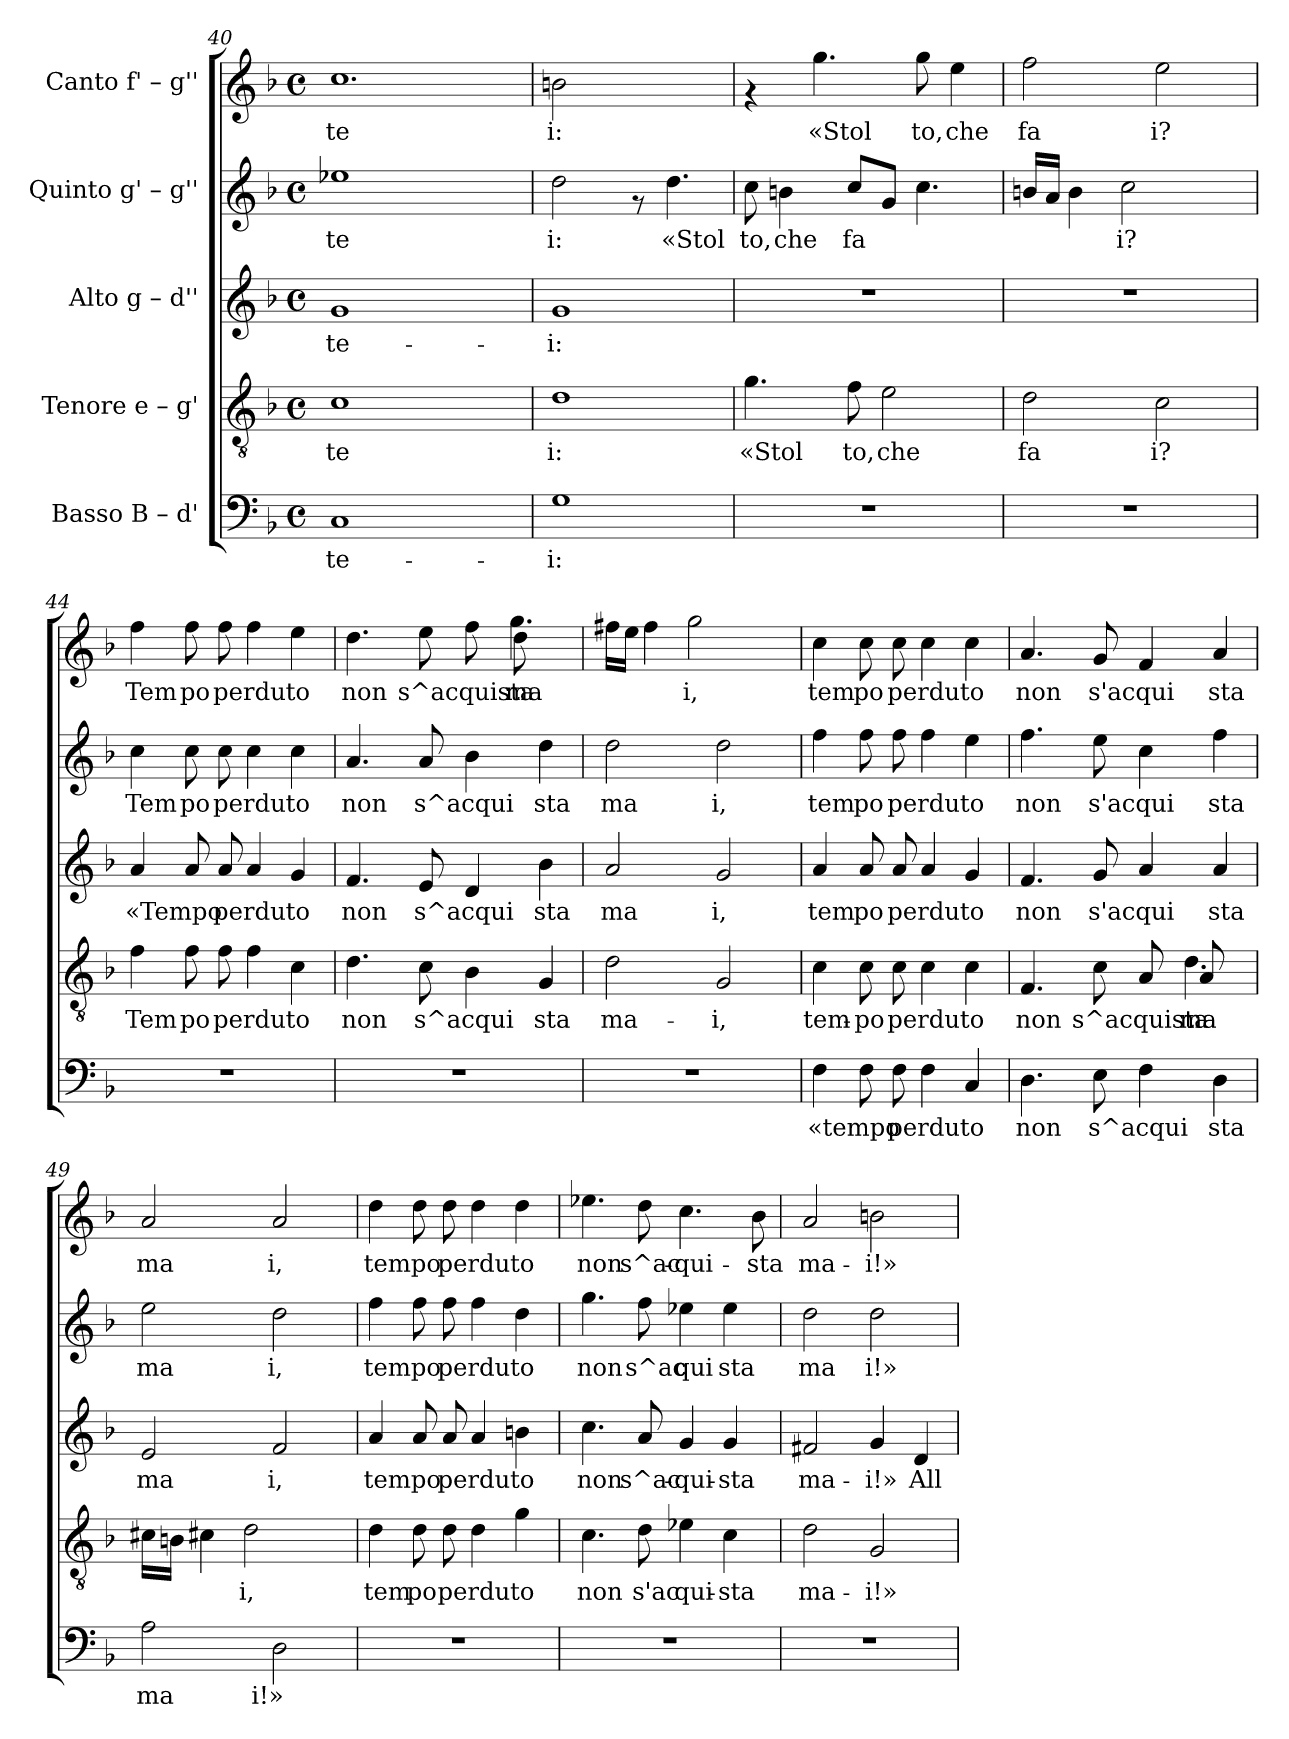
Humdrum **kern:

**kern	**text	**kern	**text	**kern	**text	**kern	**text	**kern	**text
*part5	*part5	*part4	*part4	*part3	*part3	*part2	*part2	*part1	*part1
*staff5	*staff5	*staff4	*staff4	*staff3	*staff3	*staff2	*staff2	*staff1	*staff1
*I"Basso  B – d'	*	*I"Tenore  e – g'	*	*I"Alto  g – d''	*	*I"Quinto  g' – g''	*	*I"Canto  f' – g''	*
*clefF4	*	*clefGv2	*	*clefG2	*	*clefG2	*	*clefG2	*
*k[b-]	*	*k[b-]	*	*k[b-]	*	*k[b-]	*	*k[b-]	*
*F:	*	*F:	*	*F:	*	*F:	*	*F:	*
*M4/4	*	*M4/4	*	*M4/4	*	*M4/4	*	*M4/4	*
*met(c)	*	*met(c)	*	*met(c)	*	*met(c)	*	*met(c)	*
=40	=40	=40	=40	=40	=40	=40	=40	=40	=40
!	!LO:LY:b:cj	!	!LO:LY:b:rj	!	!LO:LY:b:rj	!	!LO:LY:b:rj	!	!LO:LY:b:rj
1C	-te-	1c	te	1g	-te-	1ee-X	te	1.cc	te
2ryy	.	2ryy	.	2ryy	.	2ryy	.	.	.
=41	=41	=41	=41	=41	=41	=41	=41	=41	=41
!	!LO:LY:b:cj	!	!LO:LY:b:rj	!	!LO:LY:b:rj	!	!LO:LY:b:rj	!	!LO:LY:b:rj
1G	-i:	1d	i:	1g	-i:	2dd\	i:	2bn\	i:
.	.	.	.	.	.	8rf	.	2ryy	.
!	!	!	!	!	!	!	!LO:LY:b:rj	!	!
.	.	.	.	.	.	4.dd\	«Stol	.	.
=42	=42	=42	=42	=42	=42	=42	=42	=42	=42
!	!	!	!LO:LY:b:rj	!	!	!	!LO:LY:b:rj	!	!
1r	.	4.g\	«Stol	1r	.	8cc\	to,	4rf	.
!	!	!	!	!	!	!	!LO:LY:b:rj	!	!
.	.	.	.	.	.	4bn\	che	.	.
!	!	!	!	!	!	!	!	!	!LO:LY:b:rj
.	.	.	.	.	.	.	.	4.gg\	«Stol
!	!	!	!LO:LY:b:rj	!	!	!	!LO:LY:b:rj	!	!
.	.	8f\	to,	.	.	8cc/L	fa	.	.
!	!	!	!LO:LY:b:rj	!	!	!	!LO:LY:b:rj	!	!
.	.	2e\	che	.	.	8g/J	.	.	.
!	!	!	!	!	!	!	!LO:LY:b:rj	!	!LO:LY:b:rj
.	.	.	.	.	.	4.cc\	.	8gg\	to,
!	!	!	!	!	!	!	!	!	!LO:LY:b:rj
.	.	.	.	.	.	.	.	4ee\	che
=43	=43	=43	=43	=43	=43	=43	=43	=43	=43
!	!	!	!LO:LY:b:rj	!	!	!	!LO:LY:b:rj	!	!LO:LY:b:rj
1r	.	2d\	fa	1r	.	16b/L	.	2ff\	fa
!	!	!	!	!	!	!	!LO:LY:b:rj	!	!
.	.	.	.	.	.	16a/J	.	.	.
!	!	!	!	!	!	!	!LO:LY:b:rj	!	!
.	.	.	.	.	.	4b\	.	.	.
!	!	!	!	!	!	!	!LO:LY:b:rj	!	!
.	.	.	.	.	.	2cc\	i?	.	.
!	!	!	!LO:LY:b:rj	!	!	!	!	!	!LO:LY:b:rj
.	.	2c\	i?	.	.	.	.	2ee\	i?
.	.	.	.	.	.	8ryy	.	.	.
=44	=44	=44	=44	=44	=44	=44	=44	=44	=44
!	!	!	!LO:LY:b:rj	!	!LO:LY:b:rj	!	!LO:LY:b:rj	!	!LO:LY:b:rj
1r	.	4f\	Tem	4a/	«Tempo	4cc\	Tem	4ff\	Tem
!	!	!	!LO:LY:b:rj	!	!LO:LY:b:rj	!	!LO:LY:b:rj	!	!LO:LY:b:rj
.	.	8f\	po	8a/	.	8cc\	po	8ff\	po
!	!	!	!LO:LY:b:rj	!	!LO:LY:b:rj	!	!LO:LY:b:rj	!	!LO:LY:b:rj
.	.	8f\	perdu	8a/	perdu-	8cc\	perdu	8ff\	perdu
!	!	!	!LO:LY:b:rj	!	!LO:LY:b:rj	!	!LO:LY:b:rj	!	!LO:LY:b:rj
.	.	4f\	.	4a/	--	4cc\	.	4ff\	.
!	!	!	!LO:LY:b:rj	!	!LO:LY:b:rj	!	!LO:LY:b:rj	!	!LO:LY:b:rj
.	.	4c\	to	4g/	-to	4cc\	to	4ee\	to
!!LO:PB:g=z
=45	=45	=45	=45	=45	=45	=45	=45	=45	=45
!	!	!	!LO:LY:b:rj	!	!LO:LY:b:rj	!	!LO:LY:b:rj	!	!LO:LY:b:rj
*	*	*	*	*	*	*	*	*^	*
1r	.	4.d\	non	4.f/	non	4.a/	non	4.dd\	8ryy	non
!	!	!	!LO:LY:b:rj	!	!LO:LY:b:rj	!	!LO:LY:b:rj	!	!	!LO:LY:b:rj
*	*	*	*	*	*	*	*	*v	*v	*
.	.	8c\	s^acqui-	8e/	s^acqui	8a/	s^acqui	8ee\	s^acquista
!	!	!	!LO:LY:b:rj	!	!LO:LY:b:rj	!	!LO:LY:b:rj	!	!LO:LY:b:rj
.	.	4B-\	--	4d/	.	4b-\	.	8ff\	.
*	*	*	*	*	*	*	*	*^	*
!	!	!	!	!	!	!	!	!	!	!LO:LY:b:rj
.	.	.	.	.	.	.	.	4.gg\	8dd\	ma
!	!	!	!LO:LY:b:rj	!	!LO:LY:b:rj	!	!LO:LY:b:rj	!	!	!
.	.	4G/	-sta	4b-\	sta	4dd\	sta	.	4ryy	.
=46	=46	=46	=46	=46	=46	=46	=46	=46	=46	=46
!	!	!	!LO:LY:b:rj	!	!LO:LY:b:rj	!	!LO:LY:b:rj	!	!	!LO:LY:b:rj
*	*	*	*	*	*	*	*	*v	*v	*
1r	.	2d\	ma-	2a/	ma	2dd\	ma	16ff#\L	.
!	!	!	!	!	!	!	!	!	!LO:LY:b:rj
.	.	.	.	.	.	.	.	16ee\J	.
!	!	!	!	!	!	!	!	!	!LO:LY:b:rj
.	.	.	.	.	.	.	.	4ff#\	.
!	!	!	!	!	!	!	!	!	!LO:LY:b:rj
.	.	.	.	.	.	.	.	2gg\	i,
!	!	!	!LO:LY:b:rj	!	!LO:LY:b:rj	!	!LO:LY:b:rj	!	!
.	.	2G/	-i,	2g/	i,	2dd\	i,	.	.
.	.	.	.	.	.	.	.	8ryy	.
=47	=47	=47	=47	=47	=47	=47	=47	=47	=47
!	!LO:LY:b:cj	!	!LO:LY:b:rj	!	!LO:LY:b:rj	!	!LO:LY:b:rj	!	!LO:LY:b:rj
4F\	«tempo	4c\	tem-	4a/	tem	4ff\	tem	4cc\	tem
!	!LO:LY:b:cj	!	!LO:LY:b:rj	!	!LO:LY:b:rj	!	!LO:LY:b:rj	!	!LO:LY:b:rj
8F\	.	8c\	-po	8a/	po	8ff\	po	8cc\	po
!	!LO:LY:b:cj	!	!LO:LY:b:rj	!	!LO:LY:b:rj	!	!LO:LY:b:rj	!	!LO:LY:b:rj
8F\	perdu	8c\	perdu-	8a/	perdu	8ff\	perdu	8cc\	perdu
!	!LO:LY:b:cj	!	!LO:LY:b:rj	!	!LO:LY:b:rj	!	!LO:LY:b:rj	!	!LO:LY:b:rj
4F\	.	4c\	--	4a/	.	4ff\	.	4cc\	.
!	!LO:LY:b:cj	!	!LO:LY:b:rj	!	!LO:LY:b:rj	!	!LO:LY:b:rj	!	!LO:LY:b:rj
4C/	to	4c\	-to	4g/	to	4ee\	to	4cc\	to
=48	=48	=48	=48	=48	=48	=48	=48	=48	=48
!	!LO:LY:b:cj	!	!LO:LY:b:rj	!	!LO:LY:b:rj	!	!LO:LY:b:rj	!	!LO:LY:b:rj
*	*	*^	*	*	*	*	*	*	*
4.D\	non	4.F/	8ryy	non	4.f/	non	4.ff\	non	4.a/	non
!	!LO:LY:b:cj	!	!	!LO:LY:b:rj	!	!LO:LY:b:rj	!	!LO:LY:b:rj	!	!LO:LY:b:rj
*	*	*v	*v	*	*	*	*	*	*	*
8E\	s^acqui	8c\	s^acquista	8g/	s'acqui	8ee\	s'acqui	8g/	s'acqui
!	!LO:LY:b:cj	!	!LO:LY:b:rj	!	!LO:LY:b:rj	!	!LO:LY:b:rj	!	!LO:LY:b:rj
4F\	.	8A/	.	4a/	.	4cc\	.	4f/	.
*	*	*^	*	*	*	*	*	*	*
!	!	!	!	!LO:LY:b:rj	!	!	!	!	!	!
.	.	4.d\	8A/	ma-	.	.	.	.	.	.
!	!LO:LY:b:cj	!	!	!	!	!LO:LY:b:rj	!	!LO:LY:b:rj	!	!LO:LY:b:rj
4D\	sta	.	4ryy	.	4a/	sta	4ff\	sta	4a/	sta
=49	=49	=49	=49	=49	=49	=49	=49	=49	=49	=49
!	!LO:LY:b:cj	!	!	!LO:LY:b:rj	!	!LO:LY:b:rj	!	!LO:LY:b:rj	!	!LO:LY:b:rj
*	*	*v	*v	*	*	*	*	*	*	*
2A\	ma	16c#\L	--	2e/	ma	2ee\	ma	2a/	ma
!	!	!	!LO:LY:b:rj	!	!	!	!	!	!
.	.	16B\J	--	.	.	.	.	.	.
!	!	!	!LO:LY:b:rj	!	!	!	!	!	!
.	.	4c#X\	--	.	.	.	.	.	.
!	!	!	!LO:LY:b:rj	!	!	!	!	!	!
.	.	2d\	-i,	.	.	.	.	.	.
!	!LO:LY:b:cj	!	!	!	!LO:LY:b:rj	!	!LO:LY:b:rj	!	!LO:LY:b:rj
2D\	i!»	.	.	2f/	i,	2dd\	i,	2a/	i,
.	.	8ryy	.	.	.	.	.	.	.
=50	=50	=50	=50	=50	=50	=50	=50	=50	=50
!	!	!	!LO:LY:b:rj	!	!LO:LY:b:rj	!	!LO:LY:b:rj	!	!LO:LY:b:rj
1r	.	4d\	tem	4a/	tempo	4ff\	tempo	4dd\	tempo
!	!	!	!LO:LY:b:rj	!	!LO:LY:b:rj	!	!LO:LY:b:rj	!	!LO:LY:b:rj
.	.	8d\	po	8a/	.	8ff\	.	8dd\	.
!	!	!	!LO:LY:b:rj	!	!LO:LY:b:rj	!	!LO:LY:b:rj	!	!LO:LY:b:rj
.	.	8d\	perdu-	8a/	perdu	8ff\	perdu	8dd\	perdu
!	!	!	!LO:LY:b:rj	!	!LO:LY:b:rj	!	!LO:LY:b:rj	!	!LO:LY:b:rj
.	.	4d\	--	4a/	.	4ff\	.	4dd\	.
!	!	!	!LO:LY:b:rj	!	!LO:LY:b:rj	!	!LO:LY:b:rj	!	!LO:LY:b:rj
.	.	4g\	-to	4bn\	to	4dd\	to	4dd\	to
!!LO:LB:g=z
=51	=51	=51	=51	=51	=51	=51	=51	=51	=51
!	!	!	!LO:LY:b:rj	!	!LO:LY:b:rj	!	!LO:LY:b:rj	!	!LO:LY:b:rj
1r	.	4.c\	non	4.cc\	non	4.gg\	non	4.ee-X\	non
!	!	!	!LO:LY:b:rj	!	!LO:LY:b:rj	!	!LO:LY:b:rj	!	!LO:LY:b:rj
.	.	8d\	s'ac	8a/	s^ac-	8ff\	s^ac	8dd\	s^ac-
!	!	!	!LO:LY:b:rj	!	!LO:LY:b:rj	!	!LO:LY:b:rj	!	!LO:LY:b:rj
.	.	4e-X\	qui-	4g/	-qui-	4ee-X\	qui	4.cc\	-qui-
!	!	!	!LO:LY:b:rj	!	!LO:LY:b:rj	!	!LO:LY:b:rj	!	!
.	.	4c\	-sta	4g/	-sta	4ee-\	sta	.	.
!	!	!	!	!	!	!	!	!	!LO:LY:b:rj
.	.	.	.	.	.	.	.	8b-\	-sta
=52	=52	=52	=52	=52	=52	=52	=52	=52	=52
!	!	!	!LO:LY:b:rj	!	!LO:LY:b:rj	!	!LO:LY:b:rj	!	!LO:LY:b:rj
1r	.	2d\	ma-	2f#X/	ma-	2dd\	ma	2a/	ma-
!	!	!	!LO:LY:b:rj	!	!LO:LY:b:rj	!	!LO:LY:b:rj	!	!LO:LY:b:rj
.	.	2G/	-i!»	4g/	-i!»	2dd\	i!»	2bn\	-i!»
!	!	!	!	!	!LO:LY:b:rj	!	!	!	!
.	.	.	.	4d/	All	.	.	.	.
=	=	=	=	=	=	=	=	=	=
*-	*-	*-	*-	*-	*-	*-	*-	*-	*-
